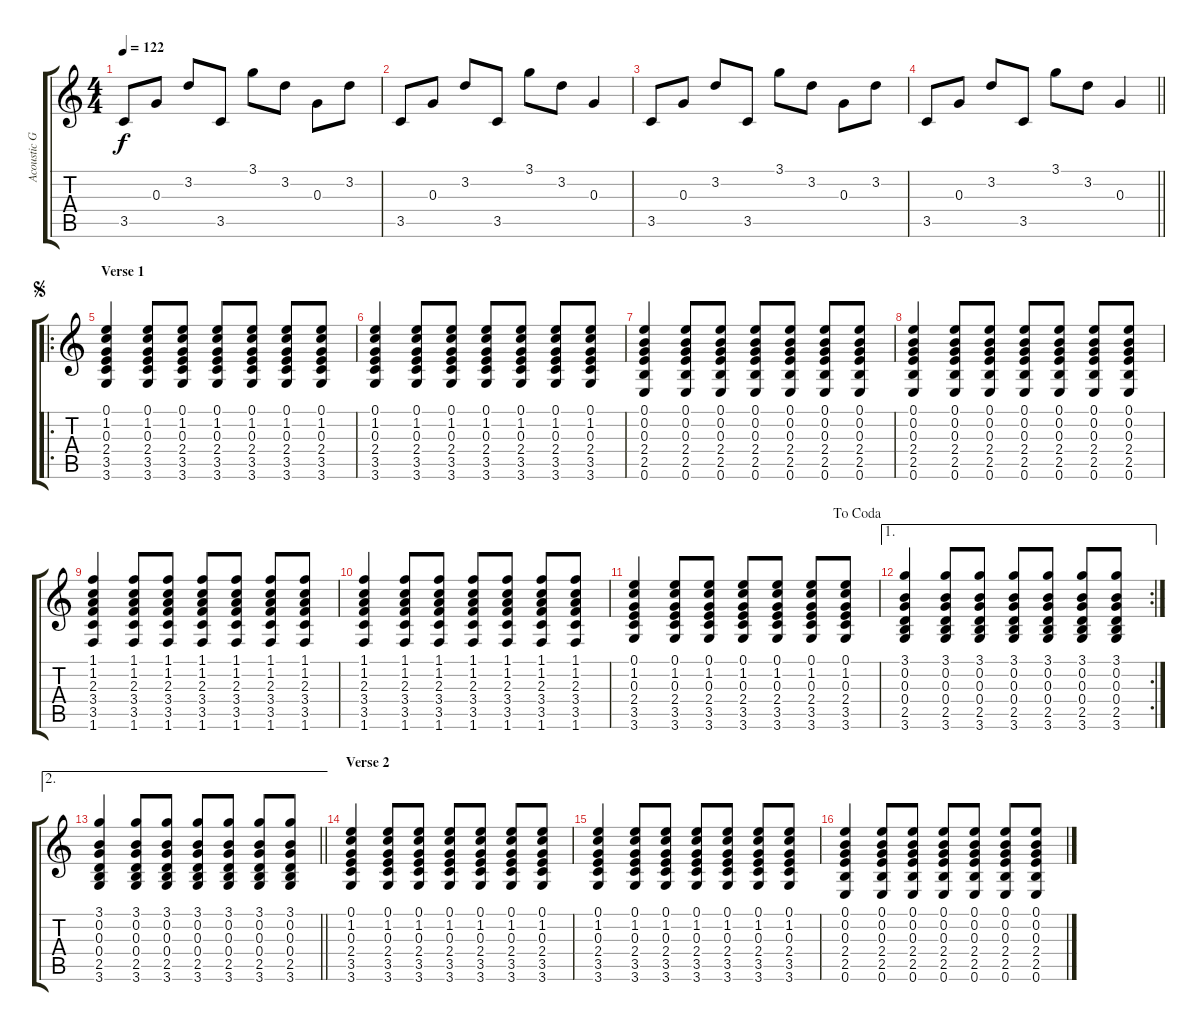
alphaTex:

\track ("Acoustic Guitar" "Acoustic G") {instrument acousticguitarsteel}
\staff {score tabs}
\tuning (E4 B3 G3 D3 A2 E2) {hide}
\ts (4 4)
\tempo 122
\clef g2
\ks c
3.5.8{dy f instrument acousticguitarsteel} 0.3.8 3.2.8 3.5.8 3.1.8 3.2.8 0.3.8 3.2.8 |
3.5.8 0.3.8 3.2.8 3.5.8 3.1.8 3.2.8 0.3.4 |
3.5.8 0.3.8 3.2.8 3.5.8 3.1.8 3.2.8 0.3.8 3.2.8 |
\barLineRight lightlight
3.5.8 0.3.8 3.2.8 3.5.8 3.1.8 3.2.8 0.3.4 |
\ro
\section ("" "Verse 1")
\jump segno
(0.1 1.2 0.3 2.4 3.5 3.6).4 (0.1 1.2 0.3 2.4 3.5 3.6).8 (0.1 1.2 0.3 2.4 3.5 3.6).8 (0.1 1.2 0.3 2.4 3.5 3.6).8 (0.1 1.2 0.3 2.4 3.5 3.6).8 (0.1 1.2 0.3 2.4 3.5 3.6).8 (0.1 1.2 0.3 2.4 3.5 3.6).8 |
(0.1 1.2 0.3 2.4 3.5 3.6).4 (0.1 1.2 0.3 2.4 3.5 3.6).8 (0.1 1.2 0.3 2.4 3.5 3.6).8 (0.1 1.2 0.3 2.4 3.5 3.6).8 (0.1 1.2 0.3 2.4 3.5 3.6).8 (0.1 1.2 0.3 2.4 3.5 3.6).8 (0.1 1.2 0.3 2.4 3.5 3.6).8 |
(0.1 0.2 0.3 2.4 2.5 0.6).4 (0.1 0.2 0.3 2.4 2.5 0.6).8 (0.1 0.2 0.3 2.4 2.5 0.6).8 (0.1 0.2 0.3 2.4 2.5 0.6).8 (0.1 0.2 0.3 2.4 2.5 0.6).8 (0.1 0.2 0.3 2.4 2.5 0.6).8 (0.1 0.2 0.3 2.4 2.5 0.6).8 |
(0.1 0.2 0.3 2.4 2.5 0.6).4 (0.1 0.2 0.3 2.4 2.5 0.6).8 (0.1 0.2 0.3 2.4 2.5 0.6).8 (0.1 0.2 0.3 2.4 2.5 0.6).8 (0.1 0.2 0.3 2.4 2.5 0.6).8 (0.1 0.2 0.3 2.4 2.5 0.6).8 (0.1 0.2 0.3 2.4 2.5 0.6).8 |
(1.1 1.2 2.3 3.4 3.5 1.6).4 (1.1 1.2 2.3 3.4 3.5 1.6).8 (1.1 1.2 2.3 3.4 3.5 1.6).8 (1.1 1.2 2.3 3.4 3.5 1.6).8 (1.1 1.2 2.3 3.4 3.5 1.6).8 (1.1 1.2 2.3 3.4 3.5 1.6).8 (1.1 1.2 2.3 3.4 3.5 1.6).8 |
(1.1 1.2 2.3 3.4 3.5 1.6).4 (1.1 1.2 2.3 3.4 3.5 1.6).8 (1.1 1.2 2.3 3.4 3.5 1.6).8 (1.1 1.2 2.3 3.4 3.5 1.6).8 (1.1 1.2 2.3 3.4 3.5 1.6).8 (1.1 1.2 2.3 3.4 3.5 1.6).8 (1.1 1.2 2.3 3.4 3.5 1.6).8 |
\jump dacoda
(0.1 1.2 0.3 2.4 3.5 3.6).4 (0.1 1.2 0.3 2.4 3.5 3.6).8 (0.1 1.2 0.3 2.4 3.5 3.6).8 (0.1 1.2 0.3 2.4 3.5 3.6).8 (0.1 1.2 0.3 2.4 3.5 3.6).8 (0.1 1.2 0.3 2.4 3.5 3.6).8 (0.1 1.2 0.3 2.4 3.5 3.6).8 |
\ae 1
\rc 2
(3.1 0.2 0.3 0.4 2.5 3.6).4 (3.1 0.2 0.3 0.4 2.5 3.6).8 (3.1 0.2 0.3 0.4 2.5 3.6).8 (3.1 0.2 0.3 0.4 2.5 3.6).8 (3.1 0.2 0.3 0.4 2.5 3.6).8 (3.1 0.2 0.3 0.4 2.5 3.6).8 (3.1 0.2 0.3 0.4 2.5 3.6).8 |
\ae 2
\barLineRight lightlight
(3.1 0.2 0.3 0.4 2.5 3.6).4 (3.1 0.2 0.3 0.4 2.5 3.6).8 (3.1 0.2 0.3 0.4 2.5 3.6).8 (3.1 0.2 0.3 0.4 2.5 3.6).8 (3.1 0.2 0.3 0.4 2.5 3.6).8 (3.1 0.2 0.3 0.4 2.5 3.6).8 (3.1 0.2 0.3 0.4 2.5 3.6).8 |
\section ("" "Verse 2")
(0.1 1.2 0.3 2.4 3.5 3.6).4 (0.1 1.2 0.3 2.4 3.5 3.6).8 (0.1 1.2 0.3 2.4 3.5 3.6).8 (0.1 1.2 0.3 2.4 3.5 3.6).8 (0.1 1.2 0.3 2.4 3.5 3.6).8 (0.1 1.2 0.3 2.4 3.5 3.6).8 (0.1 1.2 0.3 2.4 3.5 3.6).8 |
(0.1 1.2 0.3 2.4 3.5 3.6).4 (0.1 1.2 0.3 2.4 3.5 3.6).8 (0.1 1.2 0.3 2.4 3.5 3.6).8 (0.1 1.2 0.3 2.4 3.5 3.6).8 (0.1 1.2 0.3 2.4 3.5 3.6).8 (0.1 1.2 0.3 2.4 3.5 3.6).8 (0.1 1.2 0.3 2.4 3.5 3.6).8 |
(0.1 0.2 0.3 2.4 2.5 0.6).4 (0.1 0.2 0.3 2.4 2.5 0.6).8 (0.1 0.2 0.3 2.4 2.5 0.6).8 (0.1 0.2 0.3 2.4 2.5 0.6).8 (0.1 0.2 0.3 2.4 2.5 0.6).8 (0.1 0.2 0.3 2.4 2.5 0.6).8 (0.1 0.2 0.3 2.4 2.5 0.6).8
